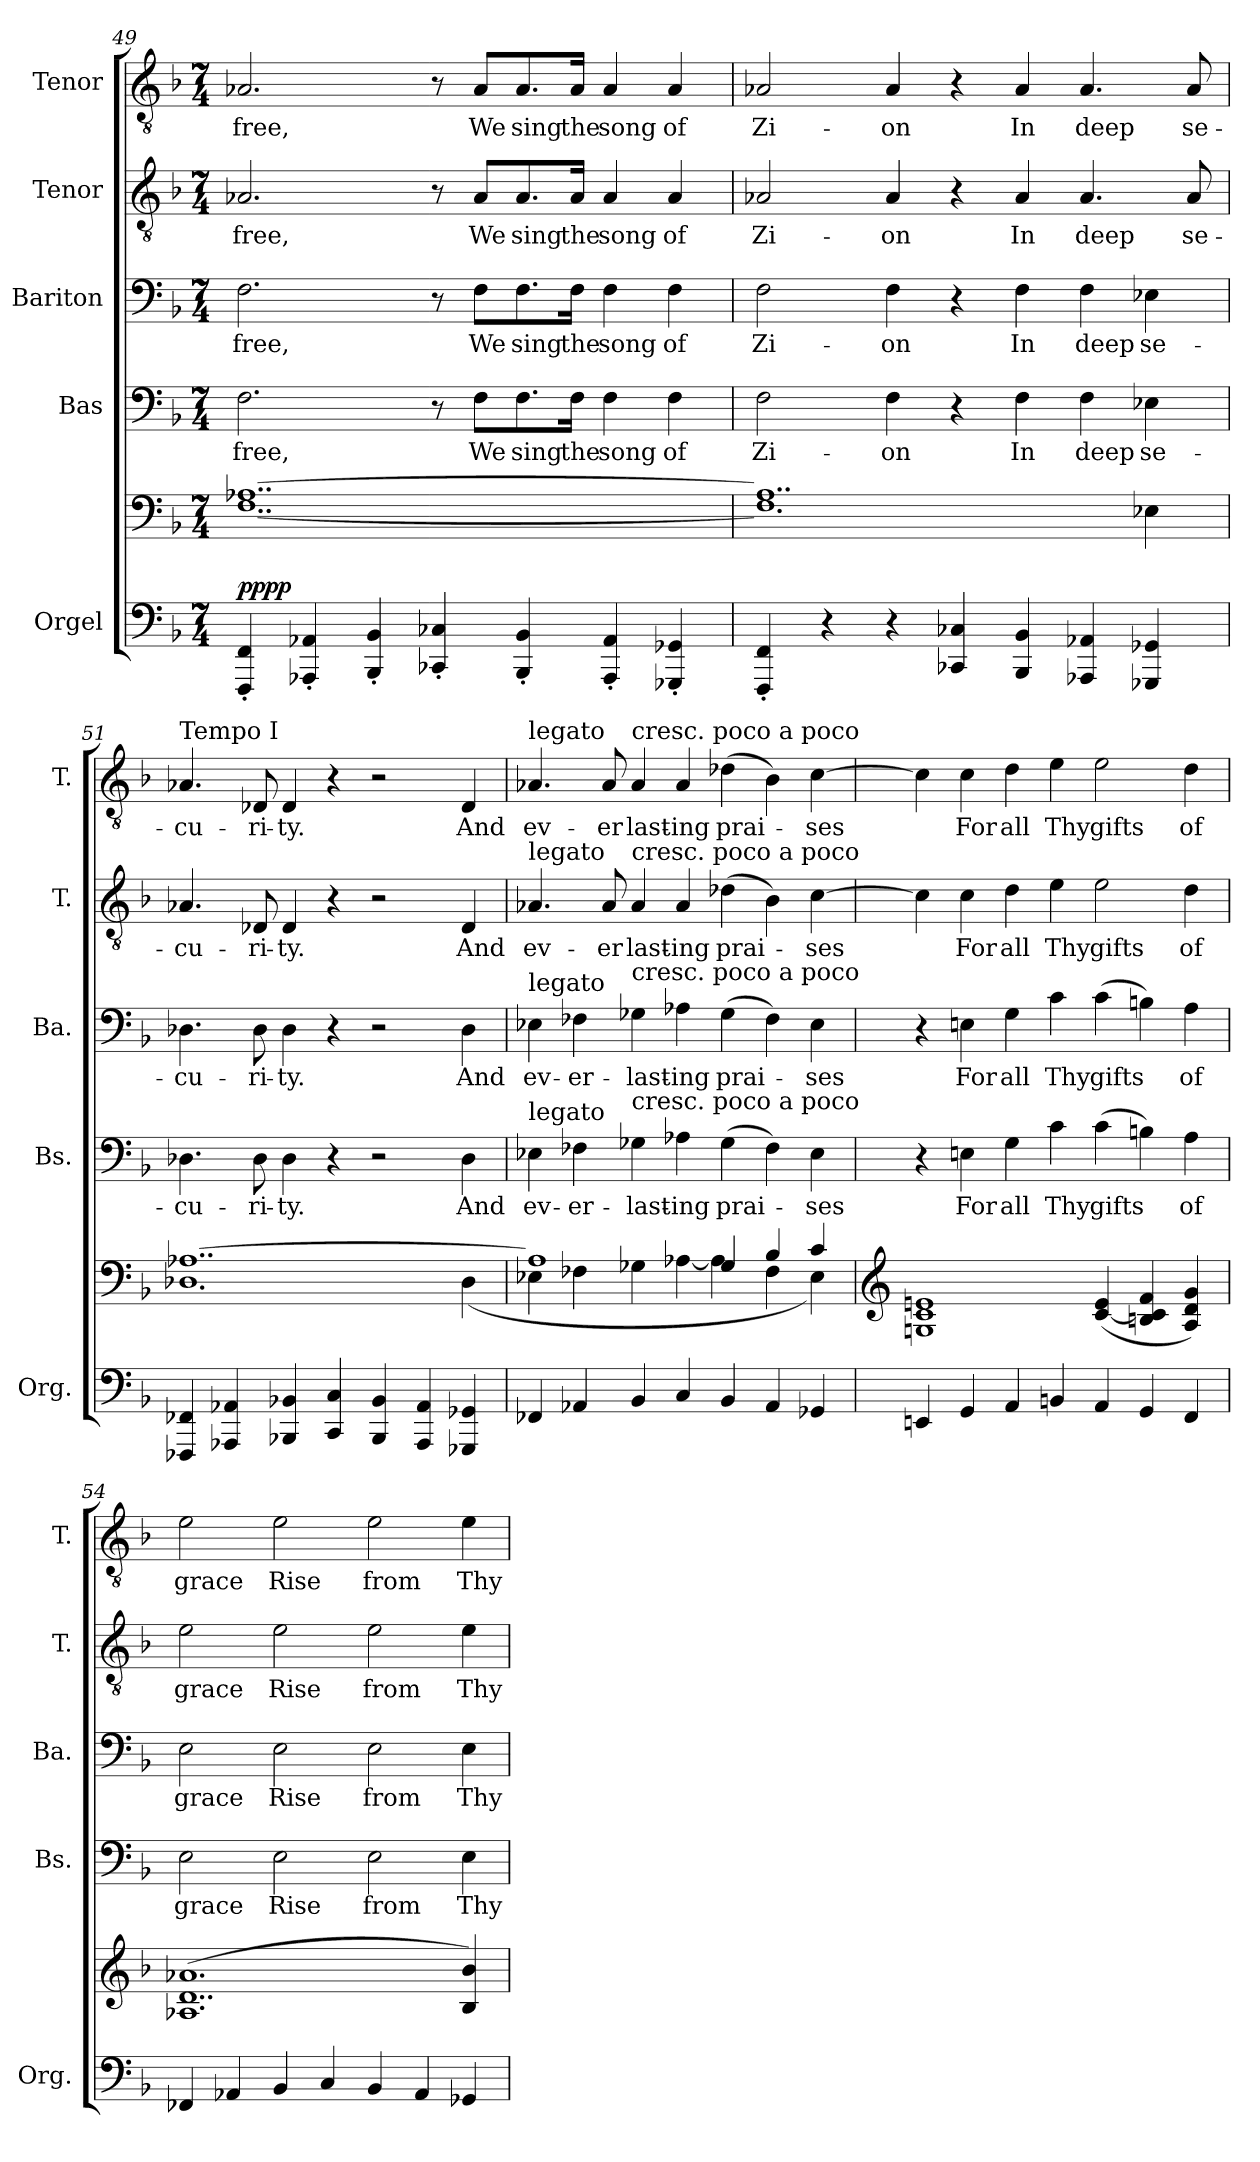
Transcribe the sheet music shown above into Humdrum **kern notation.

**kern	**kern	**dynam	**kern	**text	**kern	**text	**kern	**text	**kern	**text
*part5	*part5	*part5	*part4	*part4	*part3	*part3	*part2	*part2	*part1	*part1
*staff6	*staff5	*staff5/6	*staff4	*staff4	*staff3	*staff3	*staff2	*staff2	*staff1	*staff1
*I"Orgel	*	*	*I"Bas	*	*I"Bariton	*	*I"Tenor	*	*I"Tenor	*
*I'Org.	*	*	*I'Bs.	*	*I'Ba.	*	*I'T.	*	*I'T.	*
*clefF4	*clefF4	*	*clefF4	*	*clefF4	*	*clefGv2	*	*clefGv2	*
*k[b-]	*k[b-]	*	*k[b-]	*	*k[b-]	*	*k[b-]	*	*k[b-]	*
*M7/4	*M7/4	*	*M7/4	*	*M7/4	*	*M7/4	*	*M7/4	*
=49	=49	=49	=49	=49	=49	=49	=49	=49	=49	=49
*	*^	*	*	*	*	*	*	*	*	*
!	!	!	!LO:DY:a=2	!	!	!	!	!	!	!	!
!	!	!	!LO:DY:n=1:a	!	!	!	!	!	!	!	!
4FFF/' 4FF/'	[1..A-X	[1..F	pp pp	2.F\	free,	2.F\	free,	2.A-X/	free,	2.A-X/	free,
4AAA-X/' 4AA-X/'	.	.	.	.	.	.	.	.	.	.	.
4BBB-/' 4BB-/'	.	.	.	.	.	.	.	.	.	.	.
4CC-X/' 4C-X/'	.	.	.	8r	.	8r	.	8r	.	8r	.
.	.	.	.	8F\L	We	8F\L	We	8A-/L	We	8A-/L	We
4BBB-/' 4BB-/'	.	.	.	8.F\	sing	8.F\	sing	8.A-/	sing	8.A-/	sing
.	.	.	.	16F\Jk	the	16F\Jk	the	16A-/Jk	the	16A-/Jk	the
4AAA-/' 4AA-/'	.	.	.	4F\	song	4F\	song	4A-/	song	4A-/	song
4GGG-X/' 4GG-X/'	.	.	.	4F\	of	4F\	of	4A-/	of	4A-/	of
!!LO:LB:g=z
=50	=50	=50	=50	=50	=50	=50	=50	=50	=50	=50	=50
4FFF/' 4FF/'	1..A-]	1.F]	.	2F\	Zi-	2F\	Zi-	2A-X/	Zi-	2A-X/	Zi-
4r	.	.	.	.	.	.	.	.	.	.	.
4r	.	.	.	4F\	-on	4F\	-on	4A-/	-on	4A-/	-on
4CC-X/ 4C-X/	.	.	.	4r	.	4r	.	4r	.	4r	.
4BBB-/ 4BB-/	.	.	.	4F\	In	4F\	In	4A-/	In	4A-/	In
4AAA-X/ 4AA-X/	.	.	.	4F\	deep	4F\	deep	4.A-/	deep	4.A-/	deep
4GGG-X/ 4GG-X/	.	4E-X\	.	4E-X\	se-	4E-X\	se-	.	.	.	.
.	.	.	.	.	.	.	.	8A-/	se-	8A-/	se-
=51	=51	=51	=51	=51	=51	=51	=51	=51	=51	=51	=51
!	!	!	!	!	!	!	!	!	!	!LO:TX:a:t=Tempo I	!
4FFF-X/ 4FF-X/	[1..A-X	1.D-X	.	4.D-X\	-cu-	4.D-X\	-cu-	4.A-X/	-cu-	4.A-X/	-cu-
4AAA-X/ 4AA-X/	.	.	.	.	.	.	.	.	.	.	.
.	.	.	.	8D-\	-ri-	8D-\	-ri-	8D-X/	-ri-	8D-X/	-ri-
4BBB-X/ 4BB-X/	.	.	.	4D-\	-ty.	4D-\	-ty.	4D-/	-ty.	4D-/	-ty.
4CC/ 4C/	.	.	.	4r	.	4r	.	4r	.	4r	.
4BBB-/ 4BB-/	.	.	.	2r	.	2r	.	2r	.	2r	.
4AAA-/ 4AA-/	.	.	.	.	.	.	.	.	.	.	.
4GGG-X/ 4GG-X/	.	(4D-\	.	4D-\	And	4D-\	And	4D-/	And	4D-/	And
=52	=52	=52	=52	=52	=52	=52	=52	=52	=52	=52	=52
!	!	!	!	!	!	!	!	!	!	!LO:TX:a:t=legato	!
!	!	!	!	!	!	!	!	!LO:TX:a:t=legato	!	!	!
!	!	!	!	!	!	!LO:TX:a:t=legato	!	!	!	!	!
!	!	!	!	!LO:TX:a:t=legato	!	!	!	!	!	!	!
4FF-X/	1A-]	4E-X\	.	4E-X\	ev-	4E-X\	ev-	4.A-X/	ev-	4.A-X/	ev-
4AA-X/	.	4F-X\	.	4F-X\	-er-	4F-X\	-er-	.	.	.	.
.	.	.	.	.	.	.	.	8A-/	-er	8A-/	-er
!	!	!	!	!	!	!	!	!	!	!LO:TX:a:t=cresc. poco a poco	!
!	!	!	!	!	!	!	!	!LO:TX:a:t=cresc. poco a poco	!	!	!
!	!	!	!	!	!	!LO:TX:a:t=cresc. poco a poco	!	!	!	!	!
!	!	!	!	!LO:TX:a:t=cresc. poco a poco	!	!	!	!	!	!	!
4BB-/	.	4G-X\	.	4G-X\	-last-	4G-X\	-last-	4A-/	last-	4A-/	last-
4C/	.	[4A-X\	.	4A-X\	-ing	4A-X\	-ing	4A-/	-ing	4A-/	-ing
4BB-/	4G-/	4A-\]	.	(4G-\	prai-	(4G-\	prai-	(4d-X\	prai-	(4d-X\	prai-
4AA-/	4B-/	4F-\	.	4F-\)	.	4F-\)	.	4B-\)	.	4B-\)	.
4GG-X/	4c/	4E-\)	.	4E-\	-ses	4E-\	-ses	[4c\	-ses	[4c\	-ses
*	*v	*v	*	*	*	*	*	*	*	*	*
!!LO:PB:g=z
=53	=53	=53	=53	=53	=53	=53	=53	=53	=53	=53
*	*clefG2	*	*	*	*	*	*	*	*	*
4EEn/	1Gn 1c 1en	.	4r	.	4r	.	4c\]	.	4c\]	.
4GG/	.	.	4En\	For	4En\	For	4c\	For	4c\	For
4AA/	.	.	4G\	all	4G\	all	4d\	all	4d\	all
4BBn/	.	.	4c\	Thy	4c\	Thy	4e\	Thy	4e\	Thy
4AA/	([4c/ 4e/	.	(4c\	gifts	(4c\	gifts	2e\	gifts	2e\	gifts
4GG/	4Bn/ 4c/] 4f/	.	4Bn\)	.	4Bn\)	.	.	.	.	.
4FF/	4A/ 4d/ 4g/)	.	4A\	of	4A\	of	4d\	of	4d\	of
=54	=54	=54	=54	=54	=54	=54	=54	=54	=54	=54
*	*^	*	*	*	*	*	*	*	*	*
4FF-X/	(1.A-X 1.a-X	1..d	.	2E\	grace	2E\	grace	2e\	grace	2e\	grace
4AA-X/	.	.	.	.	.	.	.	.	.	.	.
4BB-/	.	.	.	2E\	Rise	2E\	Rise	2e\	Rise	2e\	Rise
4C/	.	.	.	.	.	.	.	.	.	.	.
4BB-/	.	.	.	2E\	from	2E\	from	2e\	from	2e\	from
4AA-/	.	.	.	.	.	.	.	.	.	.	.
4GG-X/	4B-/ 4b-/)	.	.	4E\	Thy	4E\	Thy	4e\	Thy	4e\	Thy
*	*v	*v	*	*	*	*	*	*	*	*	*
=	=	=	=	=	=	=	=	=	=	=
*-	*-	*-	*-	*-	*-	*-	*-	*-	*-	*-
